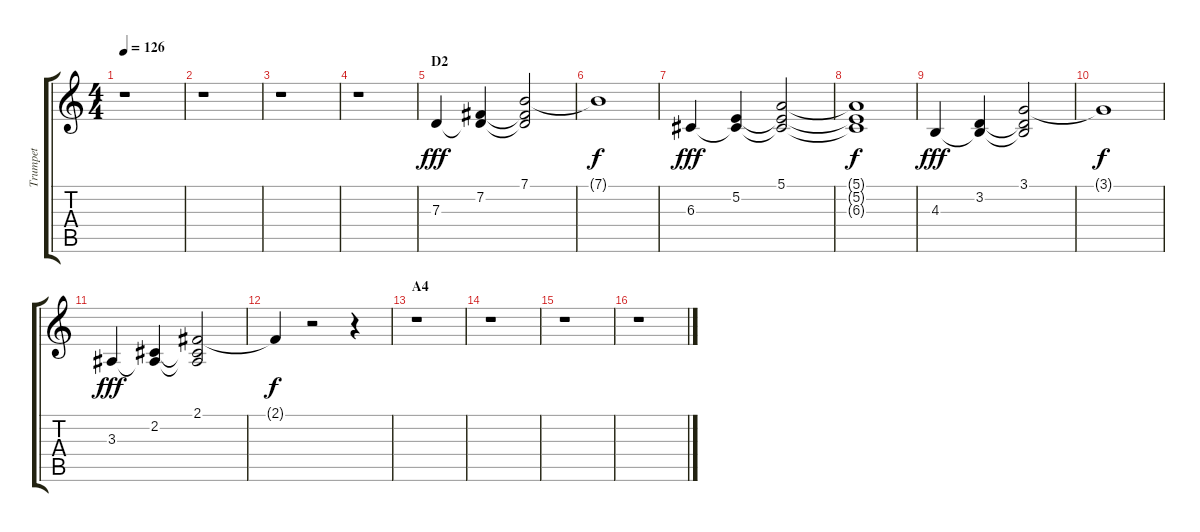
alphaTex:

\track ("Trumpet" "Trumpet") {instrument brasssection}
\staff {score tabs}
\tuning (E4 B3 G3 D3 A2 E2) {hide}
\ts (4 4)
\tempo 126
\clef g2
\ks c
r.1{dy f} |
r.1 |
r.1 |
r.1 |
\section ("" "D2")
7.3.4{dy fff} (7.2 7.3{t}).4 (7.1 7.2{t} 7.3{t}).2 |
7.1{t}.1{dy f} |
6.3.4{dy fff} (5.2 6.3{t}).4 (5.1 5.2{t} 6.3{t}).2 |
(5.1{t} 5.2{t} 6.3{t}).1{dy f} |
4.3.4{dy fff} (3.2 4.3{t}).4 (3.1 3.2{t} 4.3{t}).2 |
3.1{t}.1{dy f} |
3.3.4{dy fff} (2.2 3.3{t}).4 (2.1 2.2{t} 3.3{t}).2 |
2.1{t}.4{dy f} r.2 r.4 |
\section ("" "A4")
r.1 |
r.1 |
r.1 |
r.1
